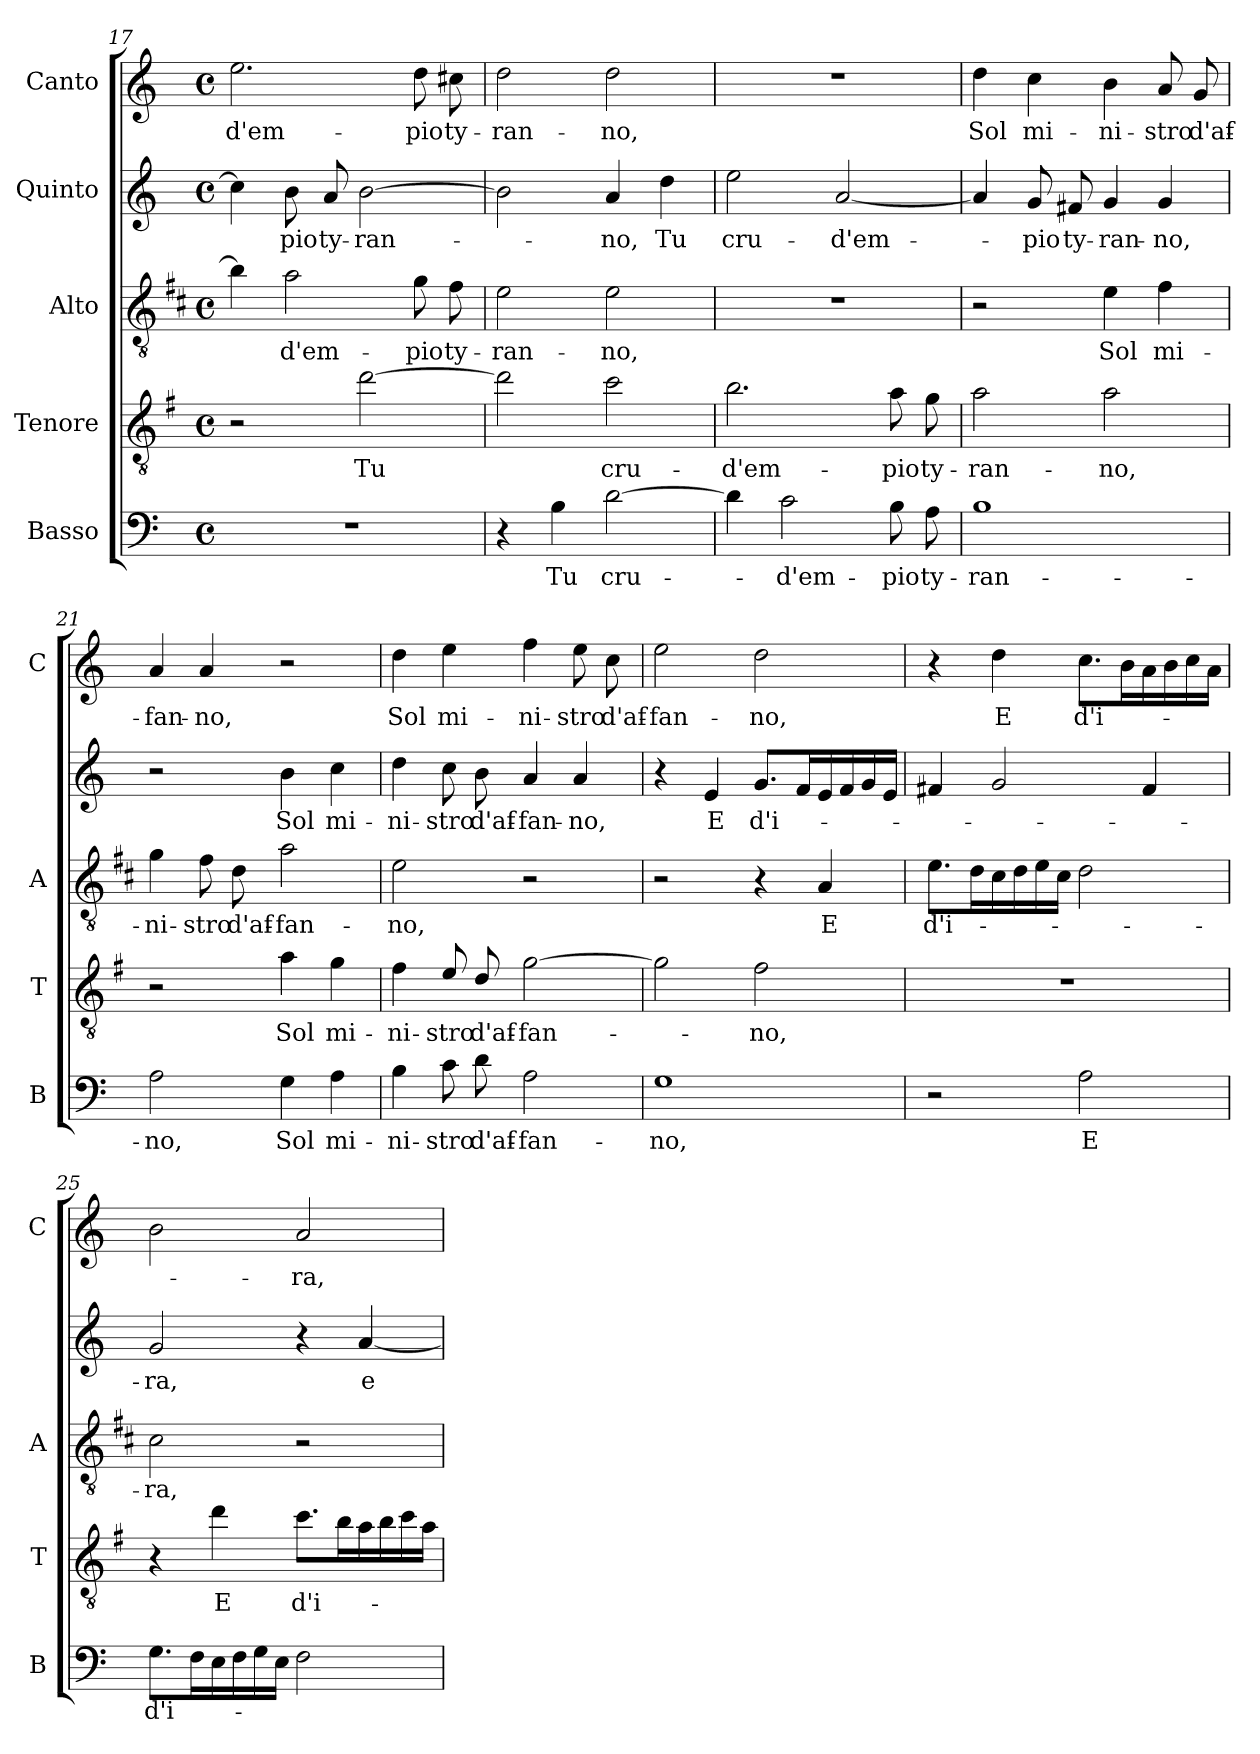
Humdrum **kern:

**kern	**text	**kern	**text	**kern	**text	**kern	**text	**kern	**text
*part5	*part5	*part4	*part4	*part3	*part3	*part2	*part2	*part1	*part1
*staff5	*staff5	*staff4	*staff4	*staff3	*staff3	*staff2	*staff2	*staff1	*staff1
*I"Basso	*	*I"Tenore	*	*I"Alto	*	*I"Quinto	*	*I"Canto	*
*I'B	*	*I'T	*	*I'A	*	*	*	*I'C	*
*clefF4	*	*clefGv2	*	*clefGv2	*	*clefG2	*	*clefG2	*
*	*	*ITrd4c7	*	*ITrd1c2	*	*	*	*	*
*k[]	*	*k[]	*	*k[]	*	*k[]	*	*k[]	*
*C:	*	*C:	*	*C:	*	*C:	*	*C:	*
*M4/4	*	*M4/4	*	*M4/4	*	*M4/4	*	*M4/4	*
*met(c)	*	*met(c)	*	*met(c)	*	*met(c)	*	*met(c)	*
=17	=17	=17	=17	=17	=17	=17	=17	=17	=17
!	!	!	!	!	!	!	!	!	!LO:LY:b
1r	.	2r	.	4a\]	.	4cc\]	.	2.ee\	-d'em-
!	!	!	!	!	!LO:LY:b	!	!LO:LY:b	!	!
.	.	.	.	2g\	-d'em-	8b\	-pio	.	.
!	!	!	!	!	!	!	!LO:LY:b	!	!
.	.	.	.	.	.	8a/	ty-	.	.
!	!	!	!LO:LY:b	!	!	!	!LO:LY:b	!	!
.	.	[2g\	Tu	.	.	[2b\	-ran-	.	.
!	!	!	!	!	!LO:LY:b	!	!	!	!LO:LY:b
.	.	.	.	8f\	-pio	.	.	8dd\	-pio
!	!	!	!	!	!LO:LY:b	!	!	!	!LO:LY:b
.	.	.	.	8e\	ty-	.	.	8cc#X\	ty-
=18	=18	=18	=18	=18	=18	=18	=18	=18	=18
!	!	!	!	!	!LO:LY:b	!	!	!	!LO:LY:b
4r	.	2g\]	.	2d\	-ran-	2b\]	.	2dd\	-ran-
!	!LO:LY:b	!	!	!	!	!	!	!	!
4B\	Tu	.	.	.	.	.	.	.	.
!	!LO:LY:b	!	!LO:LY:b	!	!LO:LY:b	!	!LO:LY:b	!	!LO:LY:b
[2d\	cru-	2f\	cru-	2d\	-no,	4a/	-no,	2dd\	-no,
!	!	!	!	!	!	!	!LO:LY:b	!	!
.	.	.	.	.	.	4dd\	Tu	.	.
=19	=19	=19	=19	=19	=19	=19	=19	=19	=19
!	!	!	!LO:LY:b	!	!	!	!LO:LY:b	!	!
4d\]	.	2.e\	-d'em-	1r	.	2ee\	cru-	1r	.
!	!LO:LY:b	!	!	!	!	!	!	!	!
2c\	-d'em-	.	.	.	.	.	.	.	.
!	!	!	!	!	!	!	!LO:LY:b	!	!
.	.	.	.	.	.	[2a/	-d'em-	.	.
!	!LO:LY:b	!	!LO:LY:b	!	!	!	!	!	!
8B\	-pio	8d\	-pio	.	.	.	.	.	.
!	!LO:LY:b	!	!LO:LY:b	!	!	!	!	!	!
8A\	ty-	8c\	ty-	.	.	.	.	.	.
!!LO:LB:g=z
=20	=20	=20	=20	=20	=20	=20	=20	=20	=20
!	!LO:LY:b	!	!LO:LY:b	!	!	!	!	!	!LO:LY:b
1B	-ran-	2d\	-ran-	2r	.	4a/]	.	4dd\	Sol
!	!	!	!	!	!	!	!LO:LY:b	!	!LO:LY:b
.	.	.	.	.	.	8g/	-pio	4cc\	mi-
!	!	!	!	!	!	!	!LO:LY:b	!	!
.	.	.	.	.	.	8f#X/	ty-	.	.
!	!	!	!LO:LY:b	!	!LO:LY:b	!	!LO:LY:b	!	!LO:LY:b
.	.	2d\	-no,	4d\	Sol	4g/	-ran-	4b\	-ni-
!	!	!	!	!	!LO:LY:b	!	!LO:LY:b	!	!LO:LY:b
.	.	.	.	4e\	mi-	4g/	-no,	8a/	-stro
!	!	!	!	!	!	!	!	!	!LO:LY:b
.	.	.	.	.	.	.	.	8g/	d'af-
=21	=21	=21	=21	=21	=21	=21	=21	=21	=21
!	!LO:LY:b	!	!	!	!LO:LY:b	!	!	!	!LO:LY:b
2A\	-no,	2r	.	4f\	-ni-	2r	.	4a/	-fan-
!	!	!	!	!	!LO:LY:b	!	!	!	!LO:LY:b
.	.	.	.	8e\	-stro	.	.	4a/	-no,
!	!	!	!	!	!LO:LY:b	!	!	!	!
.	.	.	.	8c\	d'af-	.	.	.	.
!	!LO:LY:b	!	!LO:LY:b	!	!LO:LY:b	!	!LO:LY:b	!	!
4G\	Sol	4d\	Sol	2g\	-fan-	4b\	Sol	2r	.
!	!LO:LY:b	!	!LO:LY:b	!	!	!	!LO:LY:b	!	!
4A\	mi-	4c\	mi-	.	.	4cc\	mi-	.	.
=22	=22	=22	=22	=22	=22	=22	=22	=22	=22
!	!LO:LY:b	!	!LO:LY:b	!	!LO:LY:b	!	!LO:LY:b	!	!LO:LY:b
4B\	-ni-	4B\	-ni-	2d\	-no,	4dd\	-ni-	4dd\	Sol
!	!LO:LY:b	!	!LO:LY:b	!	!	!	!LO:LY:b	!	!LO:LY:b
8c\	-stro	8A/	-stro	.	.	8cc\	-stro	4ee\	mi-
!	!LO:LY:b	!	!LO:LY:b	!	!	!	!LO:LY:b	!	!
8d\	d'af-	8G/	d'af-	.	.	8b\	d'af-	.	.
!	!LO:LY:b	!	!LO:LY:b	!	!	!	!LO:LY:b	!	!LO:LY:b
2A\	-fan-	[2c\	-fan-	2r	.	4a/	-fan-	4ff\	-ni-
!	!	!	!	!	!	!	!LO:LY:b	!	!LO:LY:b
.	.	.	.	.	.	4a/	-no,	8ee\	-stro
!	!	!	!	!	!	!	!	!	!LO:LY:b
.	.	.	.	.	.	.	.	8cc\	d'af-
=23	=23	=23	=23	=23	=23	=23	=23	=23	=23
!	!LO:LY:b	!	!	!	!	!	!	!	!LO:LY:b
1G	-no,	2c\]	.	2r	.	4r	.	2ee\	-fan-
!	!	!	!	!	!	!	!LO:LY:b	!	!
.	.	.	.	.	.	4e/	E	.	.
!	!	!	!LO:LY:b	!	!	!	!LO:LY:b	!	!LO:LY:b
.	.	2B\	-no,	4r	.	8.g/L	d'i-	2dd\	-no,
.	.	.	.	.	.	16f/L	.	.	.
!	!	!	!	!	!LO:LY:b	!	!	!	!
.	.	.	.	4G/	E	16e/	.	.	.
.	.	.	.	.	.	16f/	.	.	.
.	.	.	.	.	.	16g/	.	.	.
.	.	.	.	.	.	16e/JJ	.	.	.
=24	=24	=24	=24	=24	=24	=24	=24	=24	=24
!	!	!	!	!	!LO:LY:b	!	!	!	!
2r	.	1r	.	8.d\L	d'i-	4f#X/	.	4r	.
.	.	.	.	16c\L	.	.	.	.	.
!	!	!	!	!	!	!	!	!	!LO:LY:b
.	.	.	.	16B\	.	2g/	.	4dd\	E
.	.	.	.	16c\	.	.	.	.	.
.	.	.	.	16d\	.	.	.	.	.
.	.	.	.	16B\JJ	.	.	.	.	.
!	!LO:LY:b	!	!	!	!	!	!	!	!LO:LY:b
2A\	E	.	.	2c\	.	.	.	8.cc\L	d'i-
.	.	.	.	.	.	.	.	16b\L	.
.	.	.	.	.	.	4f#/	.	16a\	.
.	.	.	.	.	.	.	.	16b\	.
.	.	.	.	.	.	.	.	16cc\	.
.	.	.	.	.	.	.	.	16a\JJ	.
!!LO:PB:g=z
=25	=25	=25	=25	=25	=25	=25	=25	=25	=25
!	!LO:LY:b	!	!	!	!LO:LY:b	!	!LO:LY:b	!	!
8.G\L	d'i-	4r	.	2B\	-ra,	2g/	-ra,	2b\	.
16F\L	.	.	.	.	.	.	.	.	.
!	!	!	!LO:LY:b	!	!	!	!	!	!
16E\	.	4g\	E	.	.	.	.	.	.
16F\	.	.	.	.	.	.	.	.	.
16G\	.	.	.	.	.	.	.	.	.
16E\JJ	.	.	.	.	.	.	.	.	.
!	!	!	!LO:LY:b	!	!	!	!	!	!LO:LY:b
2F\	.	8.f\L	d'i-	2r	.	4r	.	2a/	-ra,
.	.	16e\L	.	.	.	.	.	.	.
!	!	!	!	!	!	!	!LO:LY:b	!	!
.	.	16d\	.	.	.	[4a/	e	.	.
.	.	16e\	.	.	.	.	.	.	.
.	.	16f\	.	.	.	.	.	.	.
.	.	16d\JJ	.	.	.	.	.	.	.
=	=	=	=	=	=	=	=	=	=
*-	*-	*-	*-	*-	*-	*-	*-	*-	*-
